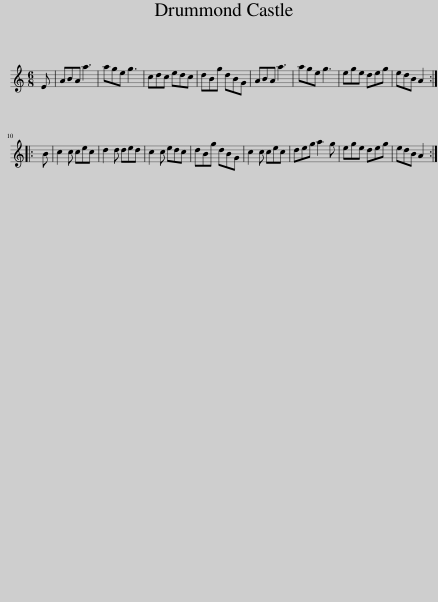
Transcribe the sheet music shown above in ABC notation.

X:1
L:1/8
M:6/8
I:linebreak $
K:C
V:1 treble
V:1
 E | ABA a3 | age g3 | cdc edc | dBg dBG | %5
 ABA a3 | age g3 | ege deg | edB A2 ::$ B | %10
 c2 c cec | d2 d ded | c2 c edc | dBg dBG | c2 c cec | %15
 deg a2 g | ege deg | edB A2 :| %18
